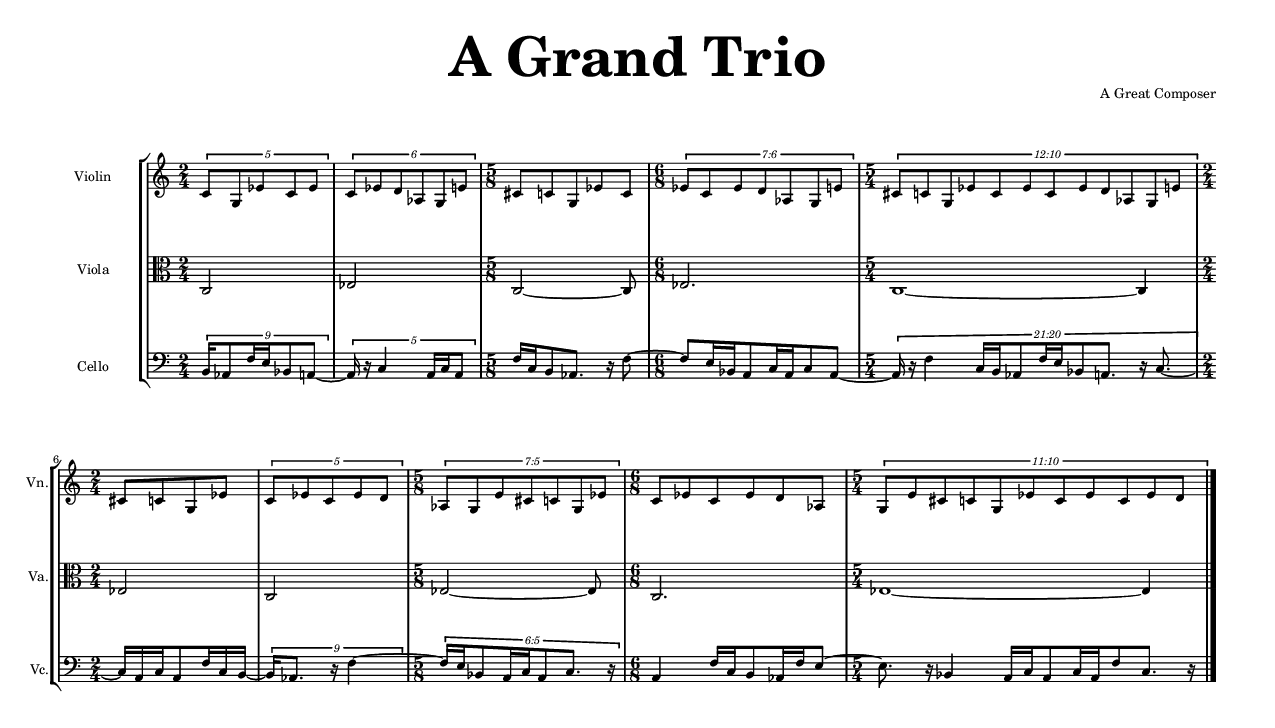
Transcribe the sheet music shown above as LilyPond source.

% 2016-07-14 17:44

\version "2.19.44"
\language "english"

#(set-default-paper-size "letter" 'portrait)
#(set-global-staff-size 12)

\header {
    composer = "A Great Composer"
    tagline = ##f
    title = \markup {
        \column {
            \center-align {
                \fontsize #8 {
                    "A Grand Trio"
                }
            }
        }
    }
}

\paper {
    markup-system-spacing = #'(
        (basic-distance . 0)
        (minimum-distance . 0)
        (padding . 8)
        (stretchability . 0)
    )
    system-system-spacing = #'(
        (basic-distance . 12)
        (minimum-distance . 18)
        (padding . 12)
        (stretchability . 20)
    )
}

\layout {
    \context {
        \Staff 
        \name ViolinStaff
        \type Engraver_group
        \alias Staff
    }
    \context {
        \Staff 
        \name ViolaStaff
        \type Engraver_group
        \alias Staff
    }
    \context {
        \Staff 
        \name CelloStaff
        \type Engraver_group
        \alias Staff
    }
    \context {
        \StaffGroup
        \accepts ViolinStaff
        \accepts ViolaStaff
        \accepts CelloStaff
        \override SpacingSpanner.base-shortest-duration = #(ly:make-moment 1 16)
        \override SpacingSpanner.uniform-stretching = ##t
        \override StaffGrouper.staff-staff-spacing = #'(
            (basic-distance . 10)
            (minimum-distance . 15)
            (padding . 5)
            (stretchability . 100)
            )
        \override TimeSignature.style = #'numbered
        autoBeaming = ##f
        proportionalNotationDuration = #(ly:make-moment 1 16)
        tupletFullLength = ##t
    }
}


\header {}

\layout {}

\paper {}

\score {
    \context Score = "Trio Score" <<
        \context StaffGroup = "Trio Staff Group" <<
            \tag #'violin
            \context ViolinStaff = "Violin Staff" \with {
                midiInstrument = #"violin"
            } {
                \clef "treble"
                \set Staff.instrumentName = \markup { Violin }
                \set Staff.shortInstrumentName = \markup { Vn. }
                \context Voice = "Violin Voice" {
                    {
                        \time 2/4
                        \times 4/5 {
                            c'8 [
                            g8
                            ef'8
                            c'8
                            ef'8 ]
                        }
                    }
                    {
                        \times 4/6 {
                            c'8 [
                            ef'8
                            d'8
                            af8
                            g8
                            e'8 ]
                        }
                    }
                    {
                        \time 5/8
                        {
                            cs'8 [
                            c'8
                            g8
                            ef'8
                            c'8 ]
                        }
                    }
                    {
                        \time 6/8
                        \tweak text #tuplet-number::calc-fraction-text
                        \times 6/7 {
                            ef'8 [
                            c'8
                            ef'8
                            d'8
                            af8
                            g8
                            e'8 ]
                        }
                    }
                    {
                        \time 5/4
                        \tweak text #tuplet-number::calc-fraction-text
                        \times 10/12 {
                            cs'8 [
                            c'8
                            g8
                            ef'8
                            c'8
                            ef'8
                            c'8
                            ef'8
                            d'8
                            af8
                            g8
                            e'8 ]
                        }
                    }
                    {
                        \time 2/4
                        {
                            cs'8 [
                            c'8
                            g8
                            ef'8 ]
                        }
                    }
                    {
                        \times 4/5 {
                            c'8 [
                            ef'8
                            c'8
                            ef'8
                            d'8 ]
                        }
                    }
                    {
                        \time 5/8
                        \tweak text #tuplet-number::calc-fraction-text
                        \times 5/7 {
                            af8 [
                            g8
                            e'8
                            cs'8
                            c'8
                            g8
                            ef'8 ]
                        }
                    }
                    {
                        \time 6/8
                        {
                            c'8 [
                            ef'8
                            c'8
                            ef'8
                            d'8
                            af8 ]
                        }
                    }
                    {
                        \time 5/4
                        \tweak text #tuplet-number::calc-fraction-text
                        \times 10/11 {
                            g8 [
                            e'8
                            cs'8
                            c'8
                            g8
                            ef'8
                            c'8
                            ef'8
                            c'8
                            ef'8
                            d'8 ]
                            \bar "|."
                        }
                    }
                }
            }
            \tag #'viola
            \context ViolaStaff = "Viola Staff" \with {
                midiInstrument = #"viola"
            } {
                \clef "alto"
                \set Staff.instrumentName = \markup { Viola }
                \set Staff.shortInstrumentName = \markup { Va. }
                \context Voice = "Viola Voice" {
                    {
                        \time 2/4
                        c2
                    }
                    {
                        ef2
                    }
                    {
                        \time 5/8
                        c2 ~
                        c8
                    }
                    {
                        \time 6/8
                        ef2.
                    }
                    {
                        \time 5/4
                        c1 ~
                        c4
                    }
                    {
                        \time 2/4
                        ef2
                    }
                    {
                        c2
                    }
                    {
                        \time 5/8
                        ef2 ~
                        ef8
                    }
                    {
                        \time 6/8
                        c2.
                    }
                    {
                        \time 5/4
                        ef1 ~
                        ef4
                        \bar "|."
                    }
                }
            }
            \tag #'cello
            \context CelloStaff = "Cello Staff" \with {
                midiInstrument = #"cello"
            } {
                \clef "bass"
                \set Staff.instrumentName = \markup { Cello }
                \set Staff.shortInstrumentName = \markup { Vc. }
                \context Voice = "Cello Voice" {
                    {
                        \time 2/4
                        \times 8/9 {
                            b,16 [
                            af,8
                            f16
                            e16
                            bf,8
                            a,8 ~ ]
                        }
                    }
                    {
                        \times 4/5 {
                            a,16
                            r16
                            c4
                            a,16 [
                            c16
                            a,8 ]
                        }
                    }
                    {
                        \time 5/8
                        {
                            f16 [
                            c16
                            b,8
                            af,8. ]
                            r16
                            f8 ~
                        }
                    }
                    {
                        \time 6/8
                        {
                            f8 [
                            e16
                            bf,16
                            a,8
                            c16
                            a,16
                            c8
                            a,8 ~ ]
                        }
                    }
                    {
                        \time 5/4
                        \tweak text #tuplet-number::calc-fraction-text
                        \times 20/21 {
                            a,16
                            r16
                            f4
                            c16 [
                            b,16
                            af,8
                            f16
                            e16
                            bf,8
                            a,8. ]
                            r16
                            c8. ~
                        }
                    }
                    {
                        \time 2/4
                        {
                            c16 [
                            a,16
                            c16
                            a,8
                            f16
                            c16
                            b,16 ~ ]
                        }
                    }
                    {
                        \times 8/9 {
                            b,16 [
                            af,8. ]
                            r16
                            f4 ~
                        }
                    }
                    {
                        \time 5/8
                        \tweak text #tuplet-number::calc-fraction-text
                        \times 5/6 {
                            f16 [
                            e16
                            bf,8
                            a,16
                            c16
                            a,8
                            c8. ]
                            r16
                        }
                    }
                    {
                        \time 6/8
                        {
                            a,4
                            f16 [
                            c16
                            b,8
                            af,16
                            f16
                            e8 ~ ]
                        }
                    }
                    {
                        \time 5/4
                        {
                            e8.
                            r16
                            bf,4
                            a,16 [
                            c16
                            a,8
                            c16
                            a,16
                            f8
                            c8. ]
                            r16
                            \bar "|."
                        }
                    }
                }
            }
        >>
    >>
}